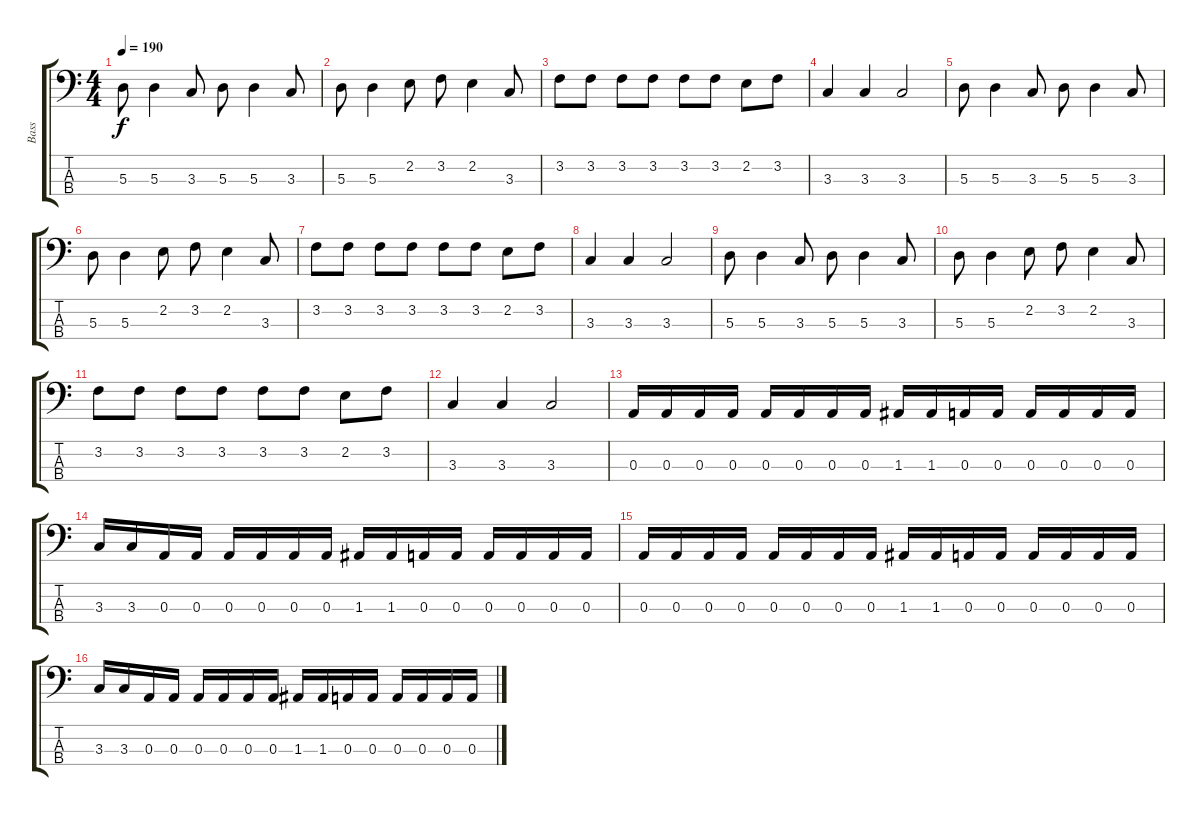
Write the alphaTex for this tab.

\track ("Bass" "Bass") {instrument electricbasspick}
\staff {score tabs}
\tuning (G2 D2 A1 E1) {hide}
\ts (4 4)
\tempo 190
\clef f4
\ks c
5.3.8{dy f} 5.3.4 3.3.8 5.3.8 5.3.4 3.3.8 |
5.3.8 5.3.4 2.2.8 3.2.8 2.2.4 3.3.8 |
3.2.8 3.2.8 3.2.8 3.2.8 3.2.8 3.2.8 2.2.8 3.2.8 |
3.3.4 3.3.4 3.3.2 |
5.3.8 5.3.4 3.3.8 5.3.8 5.3.4 3.3.8 |
5.3.8 5.3.4 2.2.8 3.2.8 2.2.4 3.3.8 |
3.2.8 3.2.8 3.2.8 3.2.8 3.2.8 3.2.8 2.2.8 3.2.8 |
3.3.4 3.3.4 3.3.2 |
5.3.8 5.3.4 3.3.8 5.3.8 5.3.4 3.3.8 |
5.3.8 5.3.4 2.2.8 3.2.8 2.2.4 3.3.8 |
3.2.8 3.2.8 3.2.8 3.2.8 3.2.8 3.2.8 2.2.8 3.2.8 |
3.3.4 3.3.4 3.3.2 |
0.3.16 0.3.16 0.3.16 0.3.16 0.3.16 0.3.16 0.3.16 0.3.16 1.3.16 1.3.16 0.3.16 0.3.16 0.3.16 0.3.16 0.3.16 0.3.16 |
3.3.16 3.3.16 0.3.16 0.3.16 0.3.16 0.3.16 0.3.16 0.3.16 1.3.16 1.3.16 0.3.16 0.3.16 0.3.16 0.3.16 0.3.16 0.3.16 |
0.3.16 0.3.16 0.3.16 0.3.16 0.3.16 0.3.16 0.3.16 0.3.16 1.3.16 1.3.16 0.3.16 0.3.16 0.3.16 0.3.16 0.3.16 0.3.16 |
3.3.16 3.3.16 0.3.16 0.3.16 0.3.16 0.3.16 0.3.16 0.3.16 1.3.16 1.3.16 0.3.16 0.3.16 0.3.16 0.3.16 0.3.16 0.3.16
